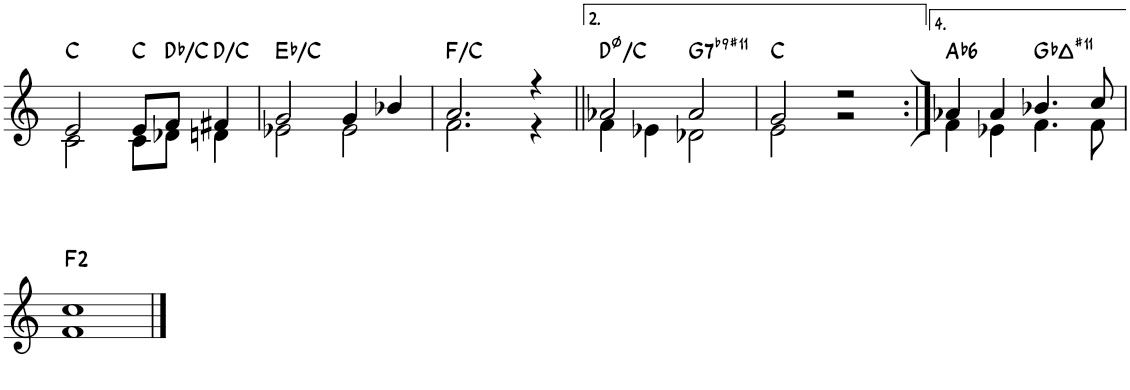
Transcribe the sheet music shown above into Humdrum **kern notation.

**kern	**harte
*part1	*part1
*staff1	*
*I"Piano	*
*I'Pno.	*
!!LO:PB:g=z
*clefG2	*
*k[]	*
*M4/4	*
=37	=37
*^	*
2e/	2c\	C:maj
8e/L	8c\L	C:maj
8f/J	8d-X\J	Db:maj/7
4f#X/	4dn\	D:maj/b7
=38	=38	=38
2g/	2e-X\	Eb:maj/6
4g/	2e-\	.
4b-X/	.	.
=39	=39	=39
2.a/	2.f\	F:maj/5
4r	4r	.
=40||	=40||	=40||
2a-X/	4f\	D:hdim7/b7
.	4e-X\	.
!	!	!LO:H:kt=7
2a-/	2d-X\	G:7(b9,#11)
=41	=41	=41
2g/	2e\	C:maj
2r	2r	.
=42:|!	=42:|!	=42:|!
!	!	!LO:H:kt=6
4a-X/	4f\	Ab:maj6
4a-/	4e-X\	.
4.b-X/	4.f\	Gb:maj(#11)
8cc/	8f\	.
!!LO:LB:g=z	!!
=43	=43	=43
1cc	1f	F:maj(2)
*v	*v	*
==	==
*-	*-
